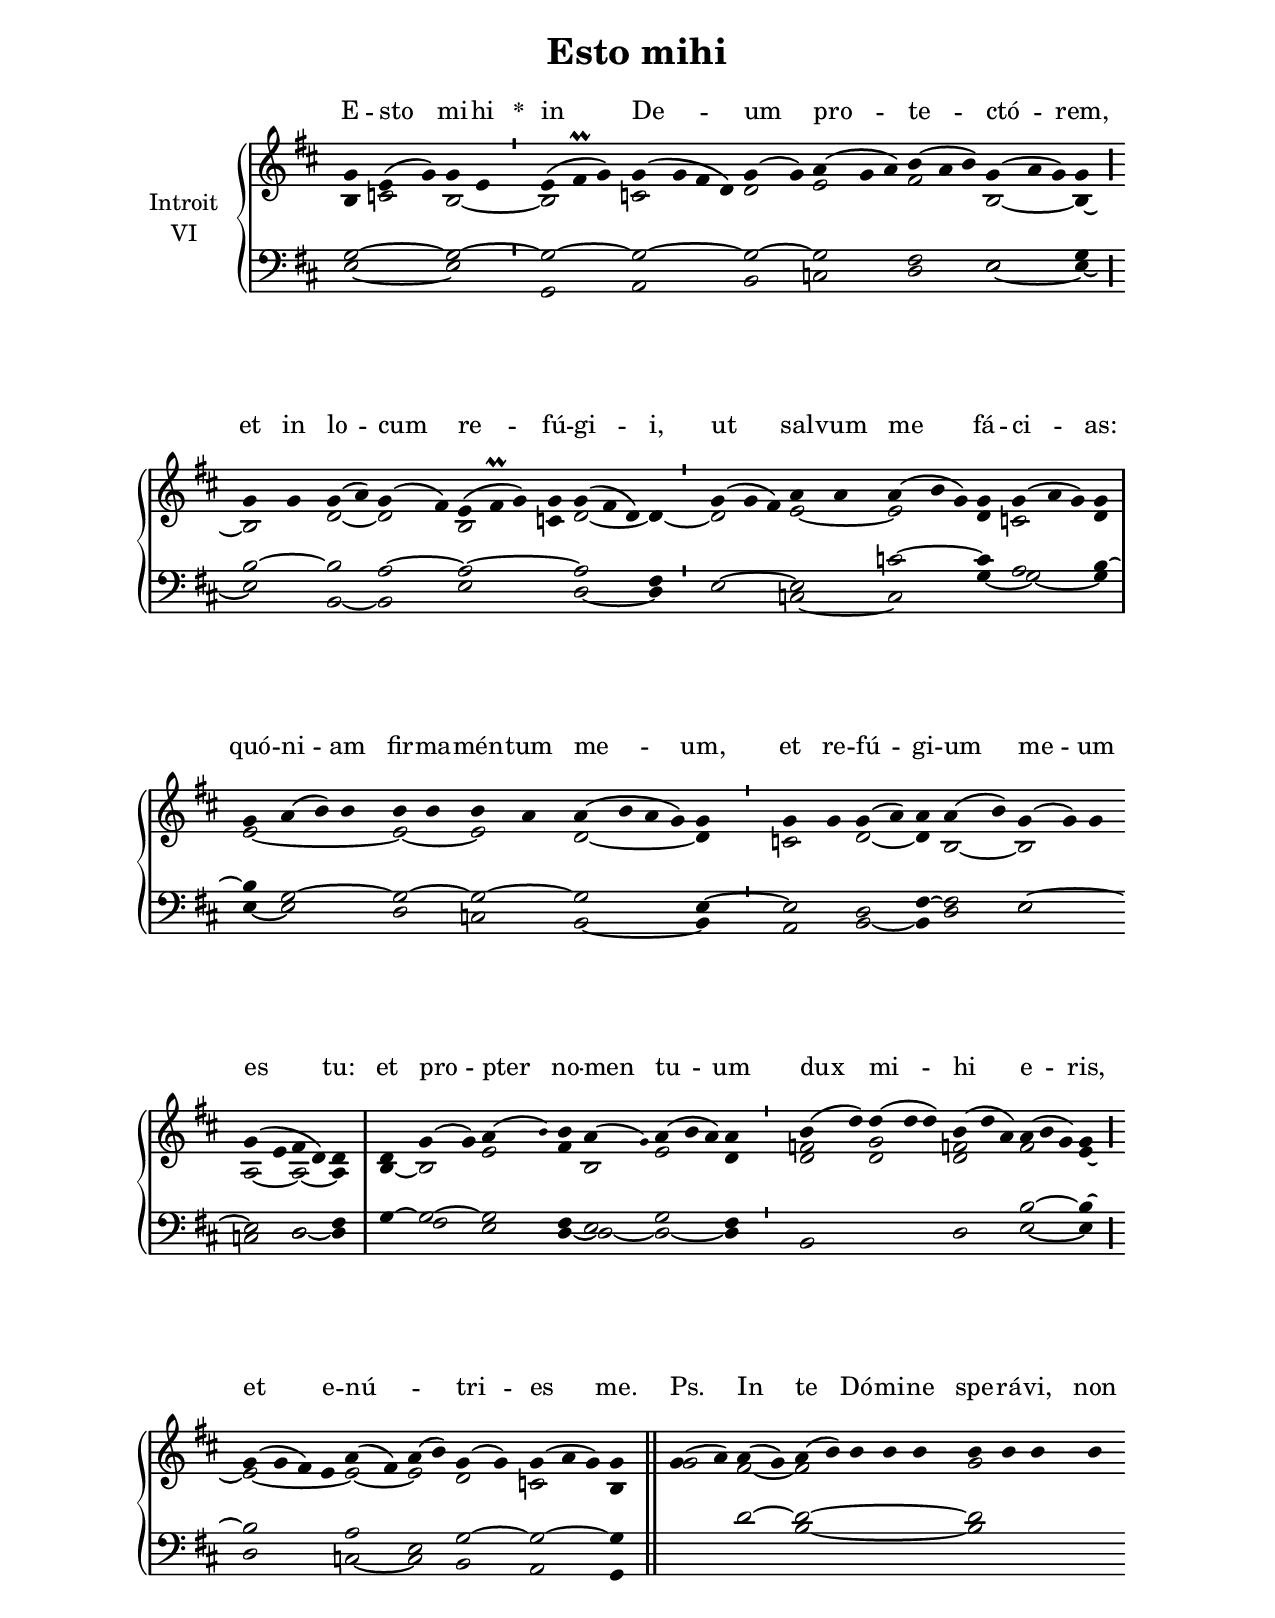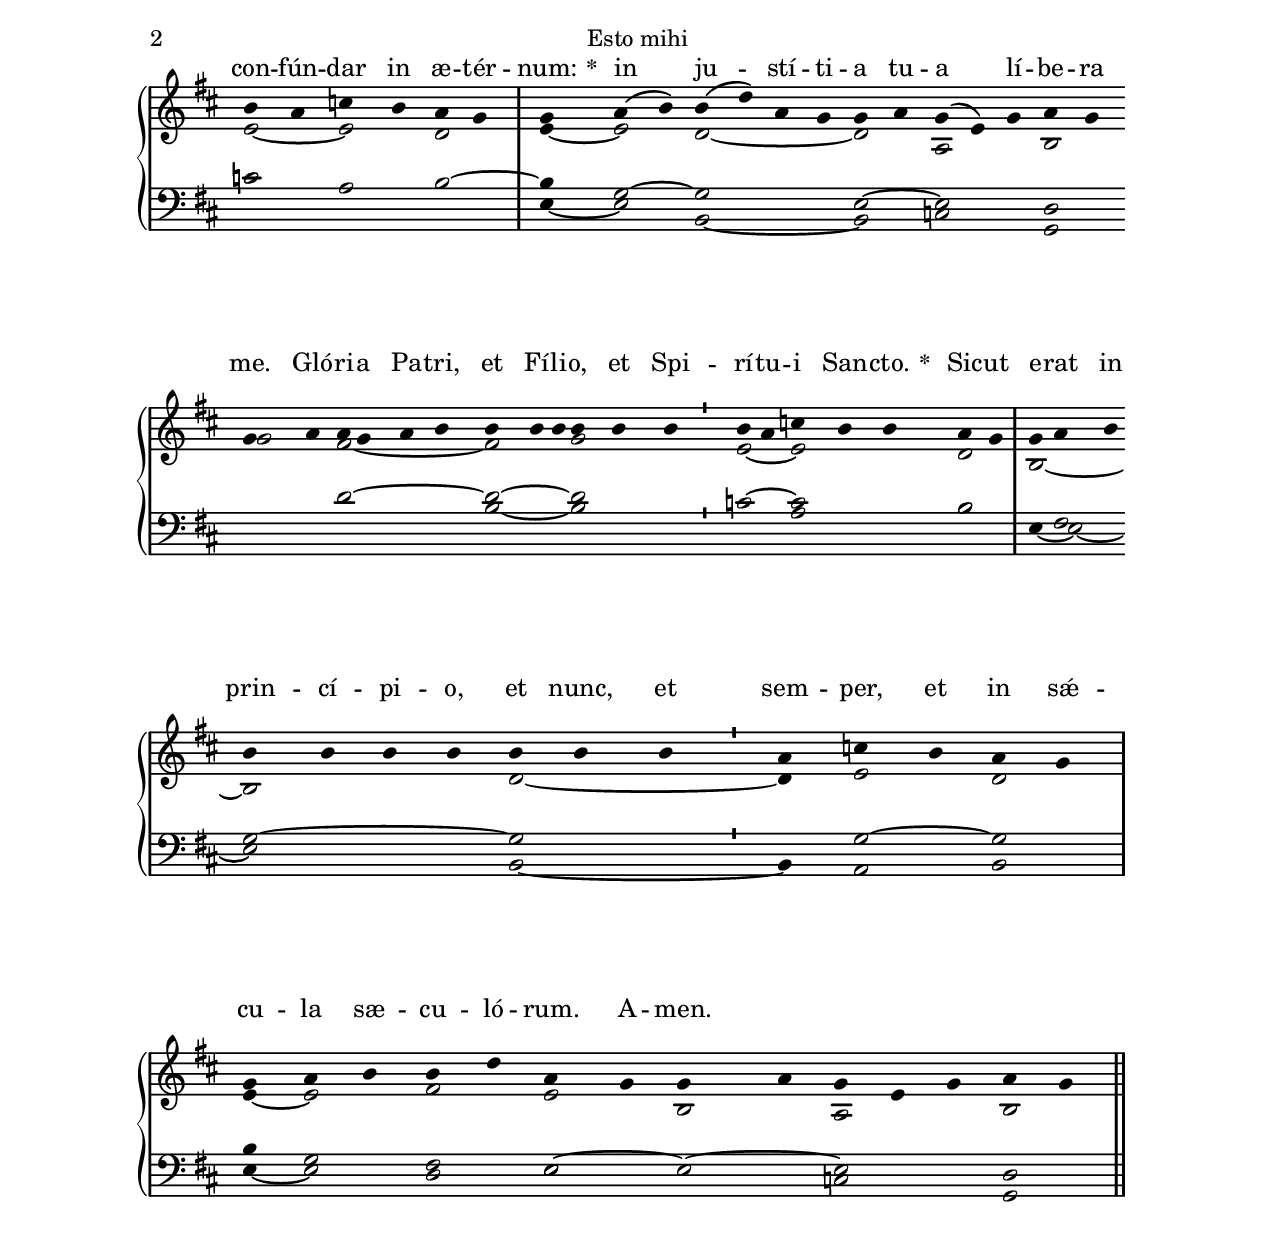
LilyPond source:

\version "2.18"
\include "gregorian.ly"
\include "noh2.ily"


%Page reference: page i.145
%(volume.page)

global = {
 \key g \lydian
 \cadenzaOn 
}

\header {
  title = \markup \center-column {"Esto mihi" \vspace #1 }
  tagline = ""
  composer = ""
}

\paper {
 #(include-special-characters)
  oddHeaderMarkup = \markup \fill-line {
    \line {}
    \center-column {
      \on-the-fly #first-page     " "
      \on-the-fly #not-first-page "Esto mihi"
    }
    \line { \on-the-fly #print-page-number-check-first \fromproperty #'page:page-number-string }
  }
  evenHeaderMarkup = \markup \fill-line {
    \line { \on-the-fly #print-page-number-check-first \fromproperty #'page:page-number-string }
    \center-column { "Esto mihi" }
    \line {}
  }
}

chantText = \lyricmode {
E -- sto mi -- hi 
\set stanza = " * " in De -- um pro -- te -- ctó -- rem, 
et in lo -- cum re -- fú -- gi -- i, ut sal -- vum me fá -- ci -- as: 
quó -- ni -- am fir -- ma -- mén -- tum me -- um, et re -- fú -- gi -- um me -- um es tu: 
et pro -- pter no -- men tu -- um dux mi -- hi e -- ris, 
et e -- nú -- _ tri -- es me. Ps. 
In te Dó -- mi -- ne spe -- rá -- vi, non con -- fún -- dar in æ -- tér -- num: 
\set stanza = " * " 
in ju -- stí -- ti -- a tu -- a lí -- be -- ra me. 
Gló -- ri -- a Pa -- tri, et Fí -- li -- o, et Spi -- rí -- tu -- i San -- cto. 
\set stanza = " * " 
Sic -- ut e -- rat in prin -- cí -- pi -- o, et nunc, et sem -- per, 
et in sǽ -- cu -- la sæ -- cu -- ló -- rum. A -- men. }

chantMusic = {
\tieDown   g'4 e'4 ( g'4) g'4 e'4 \divisioMinima
 e'4 ( fis'\prall g'4) g'4 ( g'4 fis'4 d'4) g'4 ( g'4) a'4 ( g'4 a'4) b'4 ( a'4 b'4) g'4 ( a'4 g'4) g'4 \divisioMaior \forceBreak

 g'4 g'4 g'4 ( a'4) g'4 ( fis'4) e'4 ( fis'\prall g'4) g'4 g'4 ( fis'4 d'4) d'4 \divisioMinima
 g'4 ( g'4 fis'4) a'4 a'4 a'4 ( b'4 g'4) g'4 g'4 ( a'4 g'4) g'4 \divisioMaxima \forceBreak

 g'4 a'4 ( b'4) b'4 b'4 b'4 b'4 a'4 a'4 ( b'4 a'4 g'4) g'4 \divisioMinima
 g'4 g'4 g'4 ( a'4) a'4 a'4 ( b'4) g'4 ( g'4) g'4 \forceBreak
 g'4 ( e'4 fis'4 d'4) d'4 \divisioMaxima
 d'4 g'4 ( g'4) a'4 ( \once \tweak #'font-size #-4 b' ) b'4 a'4 ( \once \tweak #'font-size #-4 g' ) a'4 ( b'4 a'4) a'4 \divisioMinima
 b'4 ( d''4) d''4 ( d''4 d''4) b'4 ( d''4 a'4) a'4 ( b'4 g'4) g'4 \divisioMaior \forceBreak

 g'4 ( g'4 fis'4) e'4 a'4 ( fis'4) a'4 ( b'4) g'4 ( g'4) g'4 ( a'4 g'4) g'4 \finalis
 g'4 ( a'4) a'4 ( g'4) a'4 ( b'4) b'4 b'4 b'4 b'4 b'4 b'4 b'4 \forceBreak
 b'4 a'4  c''4 b'4 a'4 g'4 \divisioMaxima
 g'4 a'4 ( b'4) b'4 ( d''4) a'4 g'4 g'4 a'4 g'4 ( e'4) g'4 a'4 g'4 \finalis \forceBreak

  g'4 a'4 a'4 g'4 a'4 b'4 b'4 b'4 b'4 b'4 b'4 b'4 \divisioMinima
 b'4 a'4  c''4 b'4 b'4 a'4 g'4 \divisioMaxima
 g'4 a'4 b'4 \forceBreak
 b'4 b'4 b'4 b'4 b'4 b'4 b'4 \divisioMinima
 a'4  c''4 b'4 a'4 g'4 \divisioMaxima
 g'4 a'4 b'4 b'4 d''4 a'4 g'4 g'4 a'4 g'4 e'4 g'4 a'4 g'4 \finalis

}

altoMusic = {
b4 c'2 b2 ~ \divisioMinima
b2*3/2 c'2*4/2 d'2 e'2*3/2 fis'2*3/2 b2*3/2 ~ b4 ~ \divisioMaior
b2 d'2 ~ d'2 b2*3/2 c'4 d'2*3/2 ~ d'4 ~ \divisioMinima
d'2*3/2 e'2 ~ e'2*3/2 d'4 c'2*3/2 d'4 \divisioMaxima
e'2*4/2 ~ e'2 ~ e'2 d'2*4/2 ~ d'4 \divisioMinima
c'2 d'2 ~ d'4 b2 ~ b2*3/2 a2 ~ a2 ~ a4 \divisioMaxima
b4 ~ b2 e'2 fis'4 b2 e'2*3/2 d'4 \divisioMinima
<f' d'>2 <g' d'>2*3/2 <f' d'>2*3/2 fis'2*3/2 e'4 ~ \divisioMaior
e'2*4/2 ~ e'2 ~ e'2 d'2 c'2*3/2 b4 \finalis
g'2 fis'2 ~ fis'2*5/2 g'2*4/2 e'2 ~ e'2 d'2 \divisioMaxima
e'4 ~ e'2 d'2*4/2 ~ d'2 a2*3/2 b2 g'2 fis'2*4/2 ~ fis'2*3/2 g'2*3/2 \divisioMinima
e'2 ~ e'2*3/2 d'2 \divisioMaxima
b2*3/2 ~ b2*4/2 d'2*3/2 ~ \divisioMinima
d'4 e'2 d'2 \divisioMaxima
e'4 ~ e'2 fis'2 e'2 b2 a2*3/2 b2 \finalis
}

tenorMusic = {
g2*3/2 ~ g2 ~ \divisioMinima
g2*3/2 ~ g2*4/2 ~ g2 ~ g2*3/2 fis2*3/2 e2*3/2 g4 \divisioMaior
b2 ~ b2 a2 ~ a2*4/2 ~ a2*3/2 fis4 \divisioMinima
e2*3/2 ~ e2 c'2*3/2 ~ c'4 a2*3/2 b4 ~ \divisioMaxima
b4 g2*3/2 ~ g2 ~ g2 ~ g2*4/2 e4 ~ \divisioMinima
e2 d2 fis4 ~ fis2 e2*3/2 ~ e2 d2 fis4 \divisioMaxima
g4 ~ g2 ~ g2 fis4 e2 g2*3/2 fis4 \divisioMinima
r2*8/2 b2*3/2 ~ b4 ~ \divisioMaior
b2*4/2 a2 e2 g2 ~ g2*3/2 ~ g4 \finalis
r2 d'2 ~ d'2*5/2 ~ d'2*4/2 c'2 a2 b2 ~ \divisioMaxima
b4 g2 ~ g2*4/2 e2 ~ e2*3/2 d2 r2 d'2*4/2 ~ d'2*3/2 ~ d'2*3/2 \divisioMinima
c'2 ~ c'2*3/2 b2 \divisioMaxima
r4 fis2 g2*4/2 ~ g2*3/2 \divisioMinima
r4 g2 ~ g2 \divisioMaxima
b4 g2 fis2 e2 ~ e2 ~ e2*3/2 d2 \finalis
}

bassMusic = {
e2*3/2 ~ e2 \divisioMinima
g,2*3/2 a,2*4/2 b,2 c2*3/2 d2*3/2 e2*3/2 ~ e4 ~ \divisioMaior
e2 b,2 ~ b,2 e2*4/2 d2*3/2 ~ d4 \divisioMinima
r2*3/2 c2 ~ c2*3/2 g4 ~ g2*3/2 ~ g4 \divisioMaxima
e4 ~ e2*3/2 d2 c2 b,2*4/2 ~ b,4 \divisioMinima
a,2 b,2 ~ b,4 d2 e2*3/2 c2 d2 ~ d4 \divisioMaxima
r4 fis2 e2 d4 ~ d2 ~ d2*3/2 ~ d4 \divisioMinima
b,2*5/2 d2*3/2 e2*3/2 ~ e4 \divisioMaior
d2*4/2 c2 ~ c2 b,2 a,2*3/2 g,4 \finalis
r2*4/2 b2*5/2 ~ b2*4/2 c'2 r2*4/2 \divisioMaxima
e4 ~ e2 b,2*4/2 ~ b,2 c2*3/2 g,2 r2*6/2 b2*3/2 ~ b2*3/2 \divisioMinima
r2 a2*3/2 b2 \divisioMaxima
e4 ~ e2 ~ e2*4/2 b,2*3/2 ~ \divisioMinima
b,4 a,2 b,2 \divisioMaxima
e4 ~ e2 d2 e2 r2 c2*3/2 g,2 \finalis
}

voiceLines = {
\voiceLineStyle


}

\score{
  <<
    \new GrandStaff <<
      \set GrandStaff.autoBeaming = ##f
      \set GrandStaff.instrumentName = \markup \center-column {
        "Introit"
        "VI"
      }
      \new Staff = up <<
        \new Voice = "chant" {
          \voiceOne \global \chantMusic
        }
        \new Voice {
          \voiceTwo \global \altoMusic
        }
      >>

      \new Staff = down <<
        \clef bass
        \new Voice {
          \voiceOne \global \tenorMusic
        }
        \new Voice {
          \voiceTwo \global \bassMusic
        }
	\new Voice {
        \voiceThree \global \voiceLines
        }
      >>
    >>
    \new Lyrics \lyricsto chant {
      \chantText
    }
  >>
  \layout{
  }
  \midi{
    \tempo 4 = 125
  }
}
